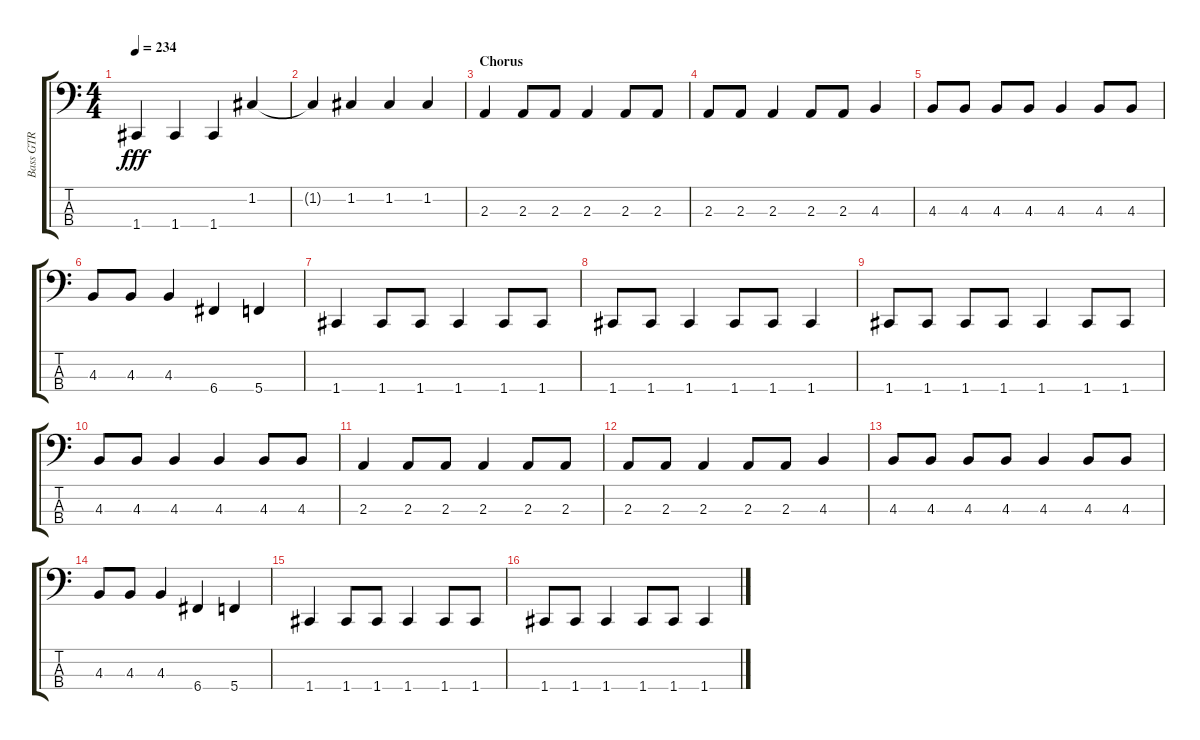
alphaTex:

\track ("Bass GTR" "Bass GTR") {instrument electricbassfinger}
\staff {score tabs}
\tuning (F2 C2 G1 C1) {hide}
\ts (4 4)
\tempo 234
\clef f4
\ks aminor
1.4{t}.4{dy fff} 1.4.4 1.4.4 1.2.4 |
1.2{t}.4 1.2.4 1.2.4 1.2.4 |
\section ("" "Chorus")
2.3.4 2.3.8 2.3.8 2.3.4 2.3.8 2.3.8 |
2.3.8 2.3.8 2.3.4 2.3.8 2.3.8 4.3.4 |
4.3.8 4.3.8 4.3.8 4.3.8 4.3.4 4.3.8 4.3.8 |
4.3.8 4.3.8 4.3.4 6.4.4 5.4.4 |
1.4.4 1.4.8 1.4.8 1.4.4 1.4.8 1.4.8 |
1.4.8 1.4.8 1.4.4 1.4.8 1.4.8 1.4.4 |
1.4.8 1.4.8 1.4.8 1.4.8 1.4.4 1.4.8 1.4.8 |
4.3.8 4.3.8 4.3.4 4.3.4 4.3.8 4.3.8 |
2.3.4 2.3.8 2.3.8 2.3.4 2.3.8 2.3.8 |
2.3.8 2.3.8 2.3.4 2.3.8 2.3.8 4.3.4 |
4.3.8 4.3.8 4.3.8 4.3.8 4.3.4 4.3.8 4.3.8 |
4.3.8 4.3.8 4.3.4 6.4.4 5.4.4 |
1.4.4 1.4.8 1.4.8 1.4.4 1.4.8 1.4.8 |
1.4.8 1.4.8 1.4.4 1.4.8 1.4.8 1.4.4
